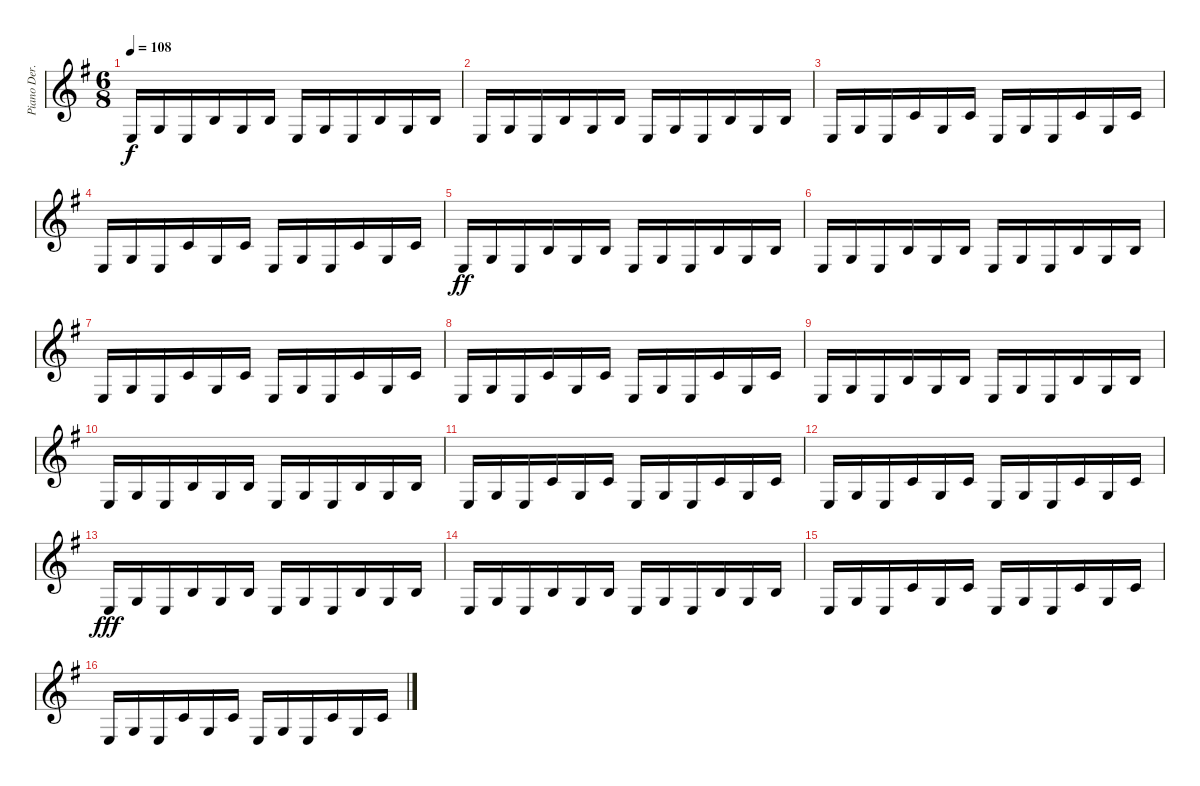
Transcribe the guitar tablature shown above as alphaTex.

\track ("Piano Der." "Piano Der.") {instrument acousticgrandpiano}
\staff {score}
\tuning (E4 B3 G3 D3 A2 E2) {hide}
\ts (6 8)
\tempo 108
\clef g2
\ks eminor
2.4.16{dy f} 0.3.16 2.4.16 0.2.16 0.3.16 0.2.16 2.4.16 0.3.16 2.4.16 0.2.16 0.3.16 0.2.16 |
2.4.16 0.3.16 2.4.16 0.2.16 0.3.16 0.2.16 2.4.16 0.3.16 2.4.16 0.2.16 0.3.16 0.2.16 |
2.4.16 0.3.16 2.4.16 1.2.16 0.3.16 1.2.16 2.4.16 0.3.16 2.4.16 1.2.16 0.3.16 1.2.16 |
2.4.16 0.3.16 2.4.16 1.2.16 0.3.16 1.2.16 2.4.16 0.3.16 2.4.16 1.2.16 0.3.16 1.2.16 |
2.4.16{dy ff} 0.3.16 2.4.16 0.2.16 0.3.16 0.2.16 2.4.16 0.3.16 2.4.16 0.2.16 0.3.16 0.2.16 |
2.4.16 0.3.16 2.4.16 0.2.16 0.3.16 0.2.16 2.4.16 0.3.16 2.4.16 0.2.16 0.3.16 0.2.16 |
2.4.16 0.3.16 2.4.16 1.2.16 0.3.16 1.2.16 2.4.16 0.3.16 2.4.16 1.2.16 0.3.16 1.2.16 |
2.4.16 0.3.16 2.4.16 1.2.16 0.3.16 1.2.16 2.4.16 0.3.16 2.4.16 1.2.16 0.3.16 1.2.16 |
2.4.16 0.3.16 2.4.16 0.2.16 0.3.16 0.2.16 2.4.16 0.3.16 2.4.16 0.2.16 0.3.16 0.2.16 |
2.4.16 0.3.16 2.4.16 0.2.16 0.3.16 0.2.16 2.4.16 0.3.16 2.4.16 0.2.16 0.3.16 0.2.16 |
2.4.16 0.3.16 2.4.16 1.2.16 0.3.16 1.2.16 2.4.16 0.3.16 2.4.16 1.2.16 0.3.16 1.2.16 |
2.4.16 0.3.16 2.4.16 1.2.16 0.3.16 1.2.16 2.4.16 0.3.16 2.4.16 1.2.16 0.3.16 1.2.16 |
2.4.16{dy fff} 0.3.16 2.4.16 0.2.16 0.3.16 0.2.16 2.4.16 0.3.16 2.4.16 0.2.16 0.3.16 0.2.16 |
2.4.16 0.3.16 2.4.16 0.2.16 0.3.16 0.2.16 2.4.16 0.3.16 2.4.16 0.2.16 0.3.16 0.2.16 |
2.4.16 0.3.16 2.4.16 1.2.16 0.3.16 1.2.16 2.4.16 0.3.16 2.4.16 1.2.16 0.3.16 1.2.16 |
2.4.16 0.3.16 2.4.16 1.2.16 0.3.16 1.2.16 2.4.16 0.3.16 2.4.16 1.2.16 0.3.16 1.2.16
